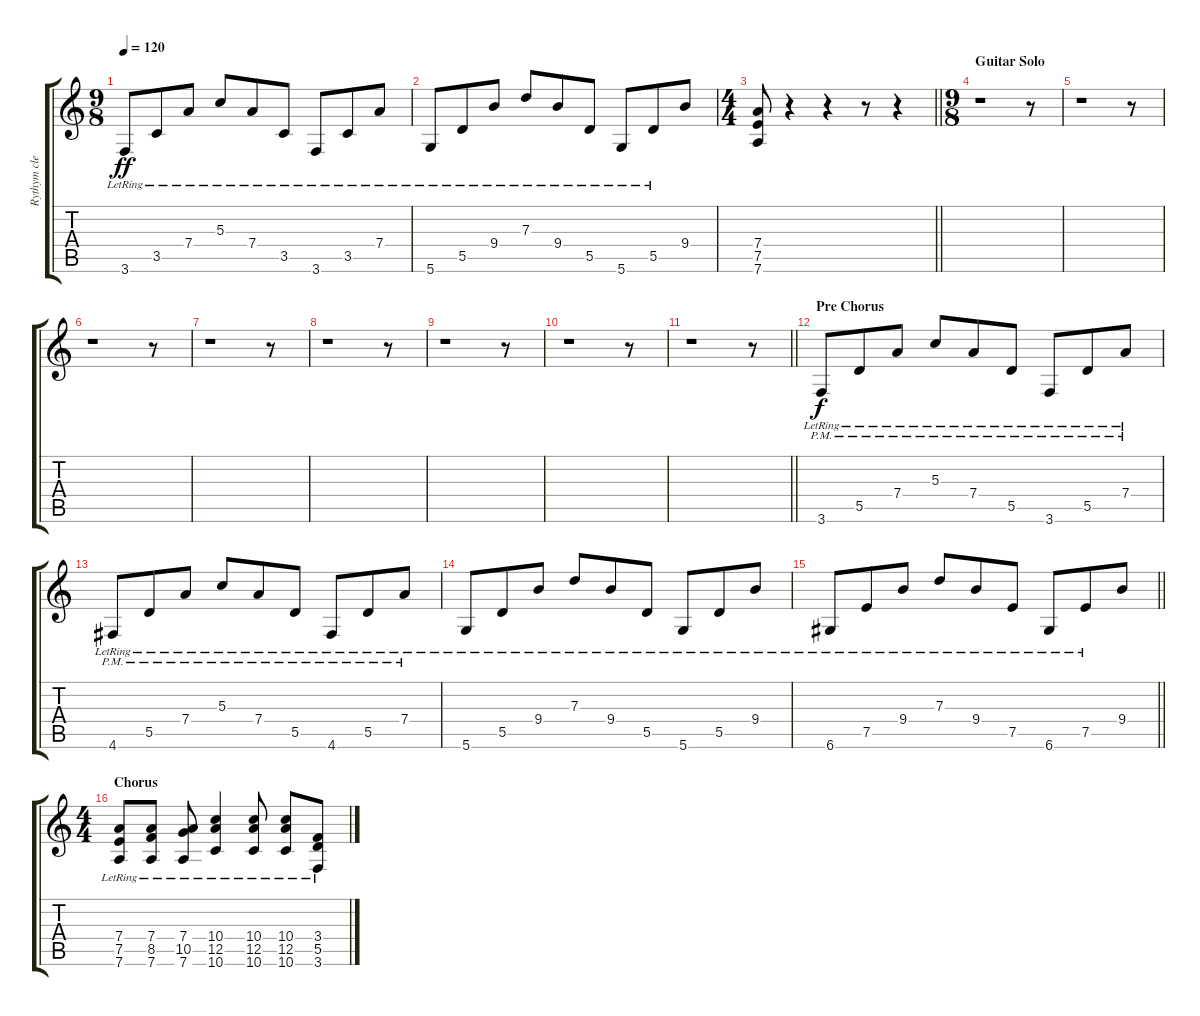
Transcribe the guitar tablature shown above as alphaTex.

\track ("Rythym clean" "Rythym cle") {instrument electricguitarclean}
\staff {score tabs}
\tuning (E4 B3 G3 D3 A2 D2) {hide}
\ts (9 8)
\tempo 120
\clef g2
\ks c
3.6{lr}.8{dy ff} 3.5{lr}.8 7.4{lr}.8 5.3{lr}.8 7.4{lr}.8 3.5{lr}.8 3.6{lr}.8 3.5{lr}.8 7.4{lr}.8 |
5.6{lr}.8 5.5{lr}.8 9.4{lr}.8 7.3{lr}.8 9.4{lr}.8 5.5{lr}.8 5.6{lr}.8 5.5{lr}.8 9.4.8 |
\ts (4 4)
\barLineRight lightlight
(7.4 7.5 7.6).8 r.4 r.4 r.8 r.4 |
\ts (9 8)
\section ("" "Guitar Solo")
r.1 r.8 |
r.1 r.8 |
r.1 r.8 |
r.1 r.8 |
r.1 r.8 |
r.1 r.8 |
r.1 r.8 |
\barLineRight lightlight
r.1 r.8 |
\section ("" "Pre Chorus")
3.6{pm lr}.8{dy f} 5.5{pm lr}.8 7.4{pm lr}.8 5.3{pm lr}.8 7.4{pm lr}.8 5.5{pm lr}.8 3.6{pm lr}.8 5.5{pm lr}.8 7.4{pm lr}.8 |
4.6{pm lr}.8 5.5{pm lr}.8 7.4{pm lr}.8 5.3{pm lr}.8 7.4{pm lr}.8 5.5{pm lr}.8 4.6{pm lr}.8 5.5{pm lr}.8 7.4{pm lr}.8 |
5.6{lr}.8 5.5{lr}.8 9.4{lr}.8 7.3{lr}.8 9.4{lr}.8 5.5{lr}.8 5.6{lr}.8 5.5{lr}.8 9.4{lr}.8 |
\barLineRight lightlight
6.6{lr}.8 7.5{lr}.8 9.4{lr}.8 7.3{lr}.8 9.4{lr}.8 7.5{lr}.8 6.6{lr}.8 7.5{lr}.8 9.4.8 |
\ts (4 4)
\section ("" "Chorus")
(7.4{lr} 7.5{lr} 7.6{lr}).8 (7.4{lr} 8.5{lr} 7.6{lr}).8 (7.4{lr} 10.5{lr} 7.6{lr}).8 (10.4{lr} 12.5{lr} 10.6{lr}).4 (10.4{lr} 12.5{lr} 10.6{lr}).8 (10.4{lr} 12.5{lr} 10.6{lr}).8 (3.4{lr} 5.5{lr} 3.6{lr}).8
